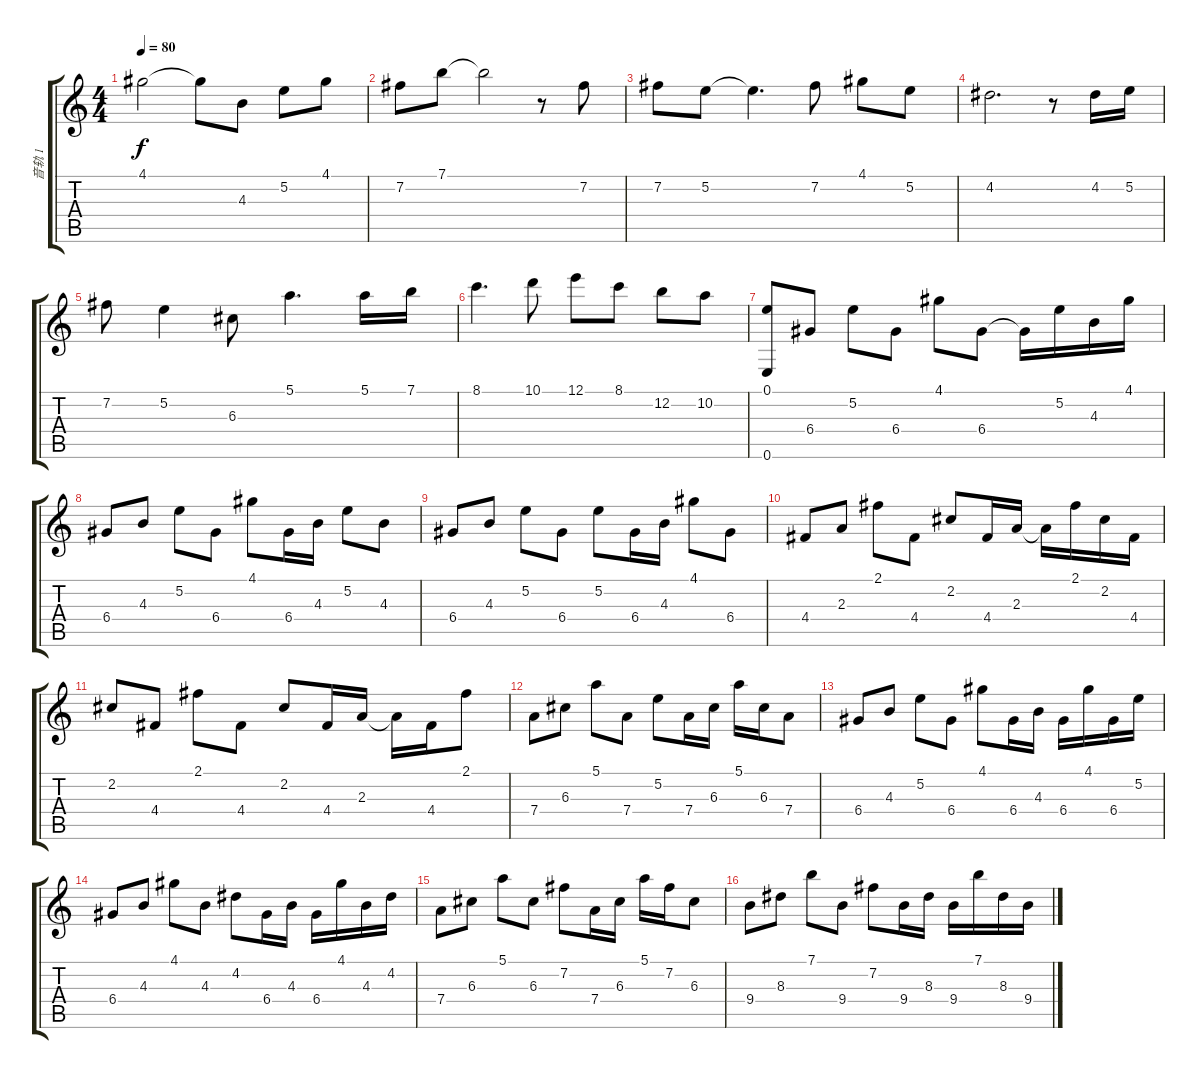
\track ("音轨 1" "音轨 1") {instrument electricguitarjazz}
\staff {score tabs}
\tuning (E4 B3 G3 D3 A2 E2) {hide}
\ts (4 4)
\tempo 80
\clef g2
\ks c
4.1.2{dy f instrument electricguitarjazz} 4.1{t}.8 4.3.8 5.2.8 4.1.8 |
7.2.8 7.1.8 7.1{t}.2 r.8 7.2.8 |
7.2.8 5.2.8 5.2{t}.4{d} 7.2.8 4.1.8 5.2.8 |
4.2.2{d txt ""} r.8 4.2.16 5.2.16 |
7.2.8 5.2.4 6.3.8 5.1.4{d} 5.1.16 7.1.16 |
8.1.4{d} 10.1.8 12.1.8 8.1.8 12.2.8 10.2.8 |
(0.1 0.6).8 6.4.8 5.2.8 6.4.8 4.1.8 6.4.8 6.4{t}.16 5.2.16 4.3.16 4.1.16 |
6.4.8 4.3.8 5.2.8 6.4.8 4.1.8 6.4.16 4.3.16 5.2.8 4.3.8 |
6.4.8 4.3.8 5.2.8 6.4.8 5.2.8 6.4.16 4.3.16 4.1.8 6.4.8 |
4.4.8 2.3.8 2.1.8 4.4.8 2.2.8 4.4.16 2.3.16 2.3{t}.16 2.1.16 2.2.16 4.4.16 |
2.2.8 4.4.8 2.1.8 4.4.8 2.2.8 4.4.16 2.3.16 2.3{t}.16 4.4.16 2.1.8 |
7.4.8 6.3.8 5.1.8 7.4.8 5.2.8 7.4.16 6.3.16 5.1.16 6.3.16 7.4.8 |
6.4.8 4.3.8 5.2.8 6.4.8 4.1.8 6.4.16 4.3.16 6.4.16 4.1.16 6.4.16 5.2.16 |
6.4.8 4.3.8 4.1.8 4.3.8 4.2.8 6.4.16 4.3.16 6.4.16 4.1.16 4.3.16 4.2.16 |
7.4.8 6.3.8 5.1.8 6.3.8 7.2.8 7.4.16 6.3.16 5.1.16 7.2.16 6.3.8 |
9.4.8 8.3.8 7.1.8 9.4.8 7.2.8 9.4.16 8.3.16 9.4.16 7.1.16 8.3.16 9.4.16
